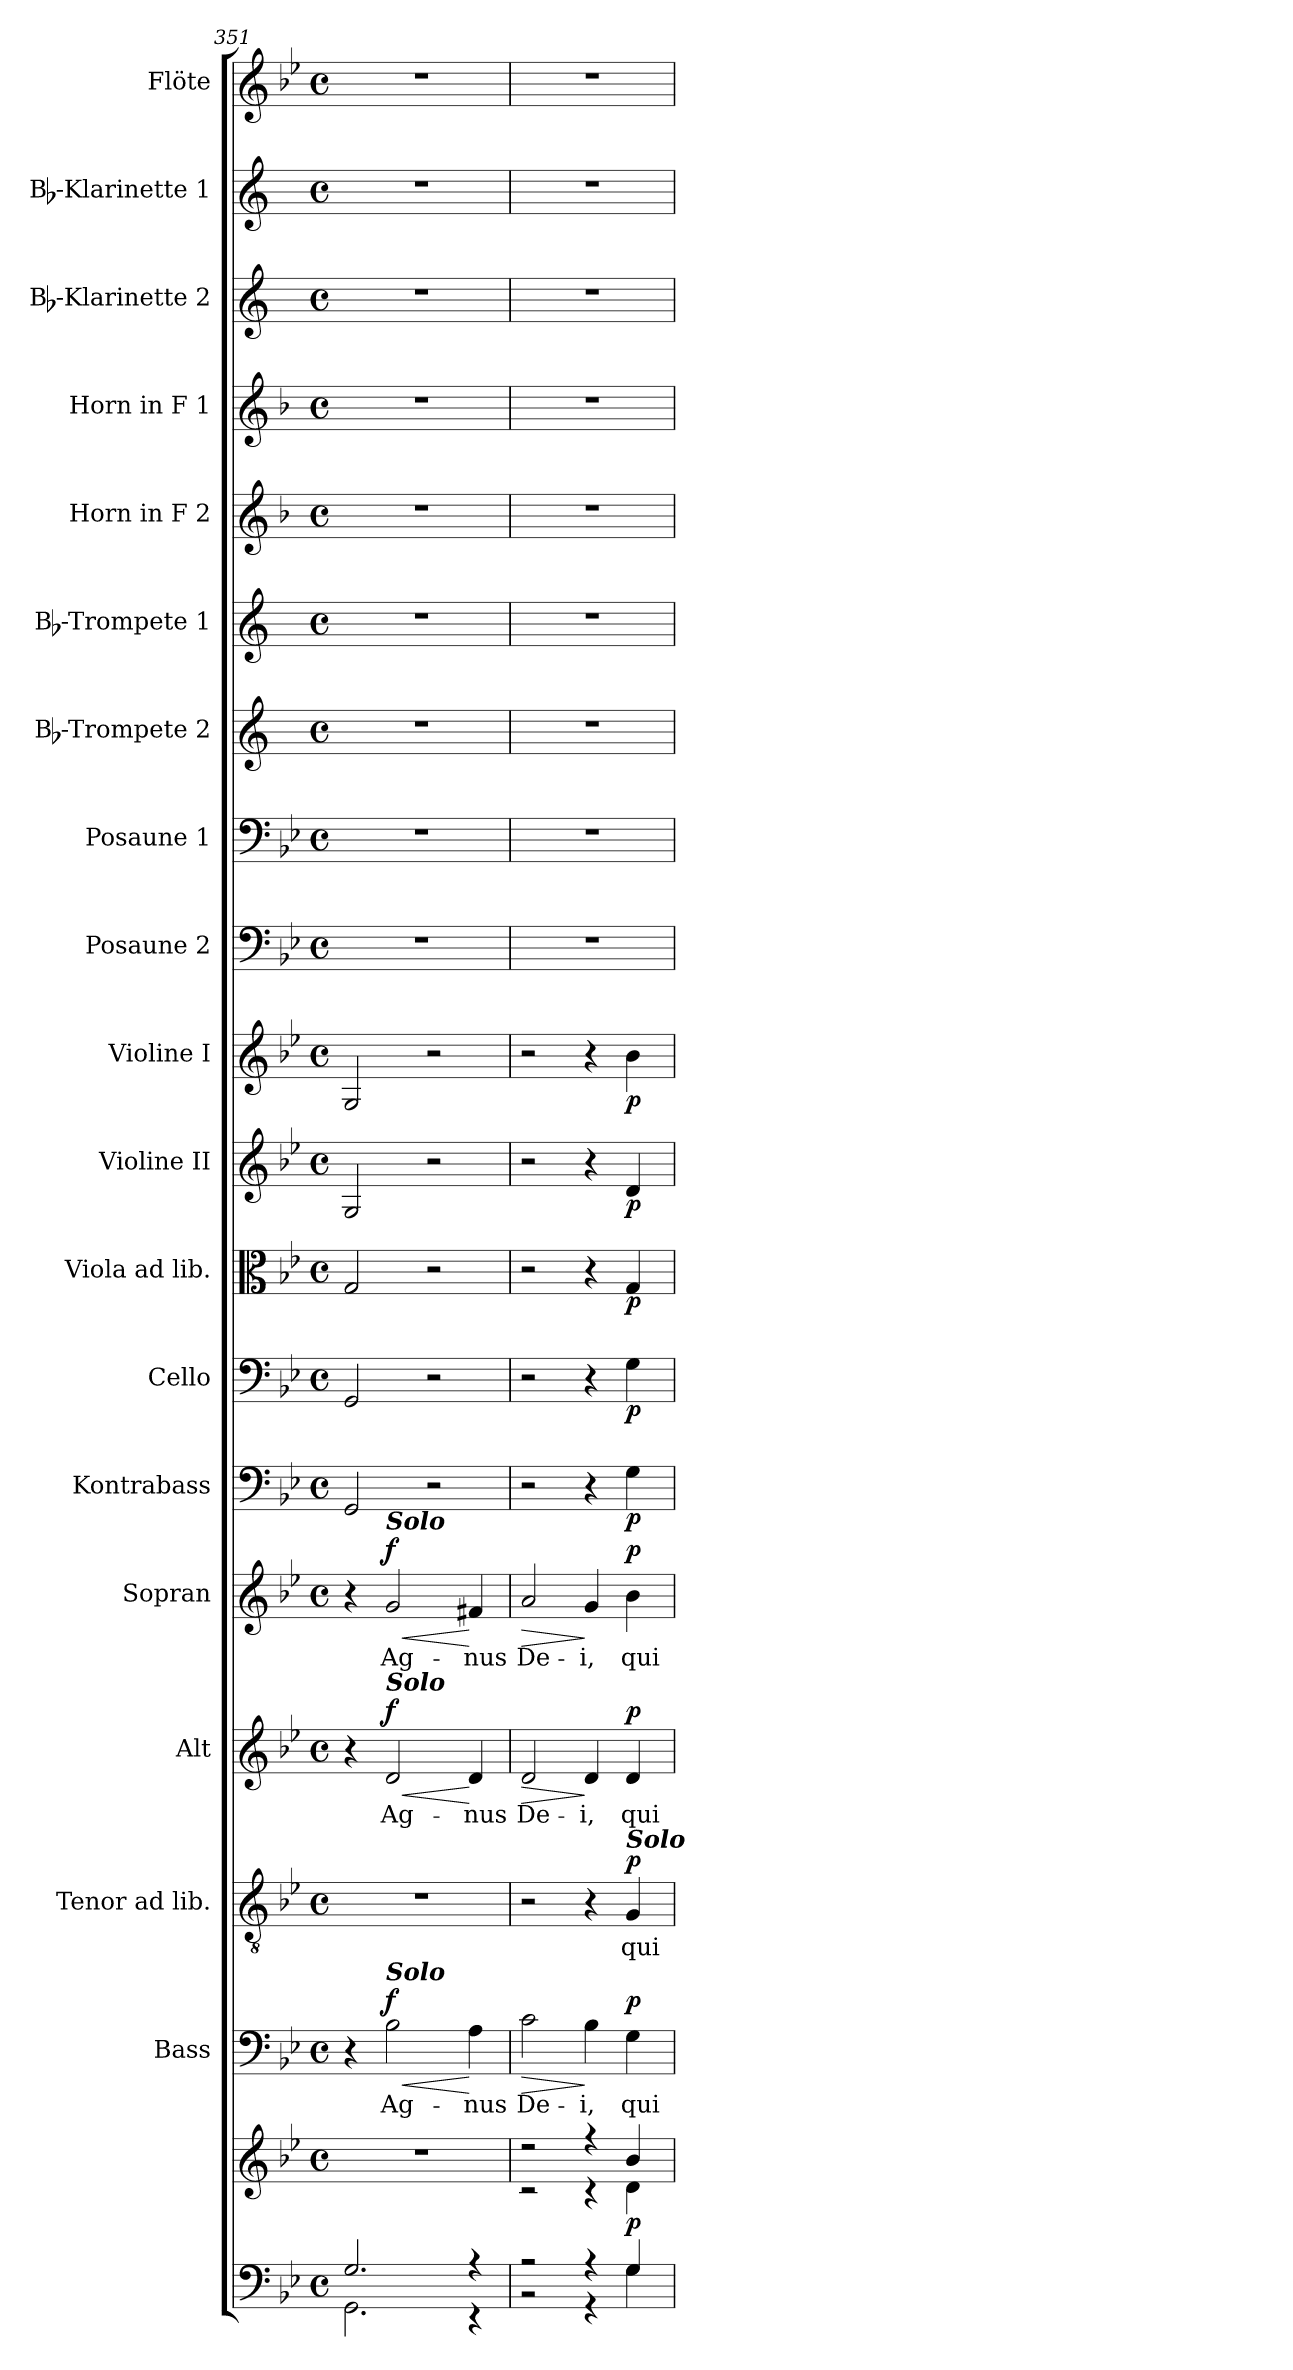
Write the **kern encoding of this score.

**kern	**kern	**dynam	**kern	**text	**dynam	**kern	**text	**dynam	**kern	**text	**dynam	**kern	**text	**dynam	**kern	**dynam	**kern	**dynam	**kern	**dynam	**kern	**dynam	**kern	**dynam	**kern	**kern	**kern	**kern	**kern	**kern	**kern	**kern	**kern
*part19	*part19	*part19	*part18	*part18	*part18	*part17	*part17	*part17	*part16	*part16	*part16	*part15	*part15	*part15	*part14	*part14	*part13	*part13	*part12	*part12	*part11	*part11	*part10	*part10	*part9	*part8	*part7	*part6	*part5	*part4	*part3	*part2	*part1
*staff20	*staff19	*staff19/20	*staff18	*staff18	*staff18	*staff17	*staff17	*staff17	*staff16	*staff16	*staff16	*staff15	*staff15	*staff15	*staff14	*staff14	*staff13	*staff13	*staff12	*staff12	*staff11	*staff11	*staff10	*staff10	*staff9	*staff8	*staff7	*staff6	*staff5	*staff4	*staff3	*staff2	*staff1
*	*	*	*I"Bass	*	*	*I"Tenor ad lib.	*	*	*I"Alt	*	*	*I"Sopran	*	*	*I"Kontrabass	*	*I"Cello	*	*I"Viola ad lib.	*	*I"Violine II	*	*I"Violine I	*	*I"Posaune 2	*I"Posaune 1	*I"Bb-Trompete 2	*I"Bb-Trompete 1	*I"Horn in F 2	*I"Horn in F 1	*I"Bb-Klarinette 2	*I"Bb-Klarinette 1	*I"Flöte
*	*	*	*I'B.	*	*	*I'T.	*	*	*I'A.	*	*	*I'S.	*	*	*I'Kb.	*	*	*	*I'Vla.	*	*I'Vl. II	*	*I'Vl. I	*	*I'Pos. 2	*I'Pos. 1	*I'Bb Trp. 2	*I'Bb Trp. 1	*	*	*I'Bb Kl. 2	*I'Bb Kl. 1	*I'Fl.
*clefF4	*clefG2	*	*clefF4	*	*	*clefGv2	*	*	*clefG2	*	*	*clefG2	*	*	*clefF4	*	*clefF4	*	*clefC3	*	*clefG2	*	*clefG2	*	*clefF4	*clefF4	*clefG2	*clefG2	*clefG2	*clefG2	*clefG2	*clefG2	*clefG2
*	*	*	*	*	*	*	*	*	*	*	*	*	*	*	*ITrd7c12	*	*	*	*	*	*	*	*	*	*	*	*ITrd1c2	*ITrd1c2	*ITrd4c7	*ITrd4c7	*ITrd1c2	*ITrd1c2	*
*k[b-e-]	*k[b-e-]	*	*k[b-e-]	*	*	*k[b-e-]	*	*	*k[b-e-]	*	*	*k[b-e-]	*	*	*k[b-e-]	*	*k[b-e-]	*	*k[b-e-]	*	*k[b-e-]	*	*k[b-e-]	*	*k[b-e-]	*k[b-e-]	*k[b-e-]	*k[b-e-]	*k[b-e-]	*k[b-e-]	*k[b-e-]	*k[b-e-]	*k[b-e-]
*B-:	*B-:	*	*B-:	*	*	*B-:	*	*	*B-:	*	*	*B-:	*	*	*B-:	*	*B-:	*	*B-:	*	*B-:	*	*B-:	*	*B-:	*B-:	*B-:	*B-:	*B-:	*B-:	*B-:	*B-:	*B-:
*M4/4	*M4/4	*	*M4/4	*	*	*M4/4	*	*	*M4/4	*	*	*M4/4	*	*	*M4/4	*	*M4/4	*	*M4/4	*	*M4/4	*	*M4/4	*	*M4/4	*M4/4	*M4/4	*M4/4	*M4/4	*M4/4	*M4/4	*M4/4	*M4/4
*met(c)	*met(c)	*	*met(c)	*	*	*met(c)	*	*	*met(c)	*	*	*met(c)	*	*	*met(c)	*	*met(c)	*	*met(c)	*	*met(c)	*	*met(c)	*	*met(c)	*met(c)	*met(c)	*met(c)	*met(c)	*met(c)	*met(c)	*met(c)	*met(c)
=351	=351	=351	=351	=351	=351	=351	=351	=351	=351	=351	=351	=351	=351	=351	=351	=351	=351	=351	=351	=351	=351	=351	=351	=351	=351	=351	=351	=351	=351	=351	=351	=351	=351
*^	*	*	*	*	*	*	*	*	*	*	*	*	*	*	*	*	*	*	*	*	*	*	*	*	*	*	*	*	*	*	*	*	*
2.G/	2.GG\	1r	.	4r	.	.	1r	.	.	4r	.	.	4r	.	.	2GGG/	.	2GG/	.	2G/	.	2G/	.	2G/	.	1r	1r	1r	1r	1r	1r	1r	1r	1r
!	!	!	!	!	!	!	!	!	!	!	!	!	!LO:TX:a:Bi:t=Solo	!	!	!	!	!	!	!	!	!	!	!	!	!	!	!	!	!	!	!	!	!
!	!	!	!	!	!	!	!	!	!	!LO:TX:a:Bi:t=Solo	!	!	!	!	!	!	!	!	!	!	!	!	!	!	!	!	!	!	!	!	!	!	!	!
!	!	!	!	!LO:TX:a:Bi:t=Solo	!	!	!	!	!	!	!	!	!	!	!	!	!	!	!	!	!	!	!	!	!	!	!	!	!	!	!	!	!	!
!	!	!	!	!	!LO:LY:b	!LO:HP:b	!	!	!	!	!LO:LY:b	!LO:HP:b	!	!LO:LY:b	!LO:HP:b	!	!	!	!	!	!	!	!	!	!	!	!	!	!	!	!	!	!	!
!	!	!	!	!	!	!LO:DY:n=1:a	!	!	!	!	!	!LO:DY:n=1:a	!	!	!LO:DY:n=1:a	!	!	!	!	!	!	!	!	!	!	!	!	!	!	!	!	!	!	!
.	.	.	.	2B-\	Ag-	< f	.	.	.	2d/	Ag-	< f	2g/	Ag-	< f	.	.	.	.	.	.	.	.	.	.	.	.	.	.	.	.	.	.	.
.	.	.	.	.	.	.	.	.	.	.	.	.	.	.	.	2r	.	2r	.	2r	.	2r	.	2r	.	.	.	.	.	.	.	.	.	.
!	!	!	!	!	!LO:LY:b	!	!	!	!	!	!LO:LY:b	!	!	!LO:LY:b	!	!	!	!	!	!	!	!	!	!	!	!	!	!	!	!	!	!	!	!
4r	4r	.	.	4A\	-nus	[	.	.	.	4d/	-nus	[	4f#X/	-nus	[	.	.	.	.	.	.	.	.	.	.	.	.	.	.	.	.	.	.	.
=352	=352	=352	=352	=352	=352	=352	=352	=352	=352	=352	=352	=352	=352	=352	=352	=352	=352	=352	=352	=352	=352	=352	=352	=352	=352	=352	=352	=352	=352	=352	=352	=352	=352	=352
*	*	*^	*	*	*	*	*	*	*	*	*	*	*	*	*	*	*	*	*	*	*	*	*	*	*	*	*	*	*	*	*	*	*	*
!	!	!	!	!	!	!LO:LY:b	!LO:HP:b	!	!	!	!	!LO:LY:b	!LO:HP:b	!	!LO:LY:b	!LO:HP:b	!	!	!	!	!	!	!	!	!	!	!	!	!	!	!	!	!	!	!
2r	2r	2r	2r	.	2c\	De-	>	2r	.	.	2d/	De-	>	2a/	De-	>	2r	.	2r	.	2r	.	2r	.	2r	.	1r	1r	1r	1r	1r	1r	1r	1r	1r
!	!	!	!	!	!	!LO:LY:b	!	!	!	!	!	!LO:LY:b	!	!	!LO:LY:b	!	!	!	!	!	!	!	!	!	!	!	!	!	!	!	!	!	!	!	!
4r	4r	4r	4r	.	4B-\	-i,	]	4r	.	.	4d/	-i,	]	4g/	-i,	]	4r	.	4r	.	4r	.	4r	.	4r	.	.	.	.	.	.	.	.	.	.
!	!	!	!	!	!	!	!	!LO:TX:a:Bi:t=Solo	!	!	!	!	!	!	!	!	!	!	!	!	!	!	!	!	!	!	!	!	!	!	!	!	!	!	!
!	!	!	!	!LO:DY:b	!	!LO:LY:b	!LO:DY:a	!	!LO:LY:b	!LO:DY:a	!	!LO:LY:b	!LO:DY:a	!	!LO:LY:b	!LO:DY:a	!	!LO:DY:b	!	!LO:DY:b	!	!LO:DY:b	!	!LO:DY:b	!	!LO:DY:b	!	!	!	!	!	!	!	!	!
4G/	4G\	4b-/	4d\	p	4G\	qui	p	4G/	qui	p	4d/	qui	p	4b-\	qui	p	4GG\	p	4G\	p	4G/	p	4d/	p	4b-\	p	.	.	.	.	.	.	.	.	.
*v	*v	*	*	*	*	*	*	*	*	*	*	*	*	*	*	*	*	*	*	*	*	*	*	*	*	*	*	*	*	*	*	*	*	*	*
*	*v	*v	*	*	*	*	*	*	*	*	*	*	*	*	*	*	*	*	*	*	*	*	*	*	*	*	*	*	*	*	*	*	*	*
=	=	=	=	=	=	=	=	=	=	=	=	=	=	=	=	=	=	=	=	=	=	=	=	=	=	=	=	=	=	=	=	=	=
*-	*-	*-	*-	*-	*-	*-	*-	*-	*-	*-	*-	*-	*-	*-	*-	*-	*-	*-	*-	*-	*-	*-	*-	*-	*-	*-	*-	*-	*-	*-	*-	*-	*-
